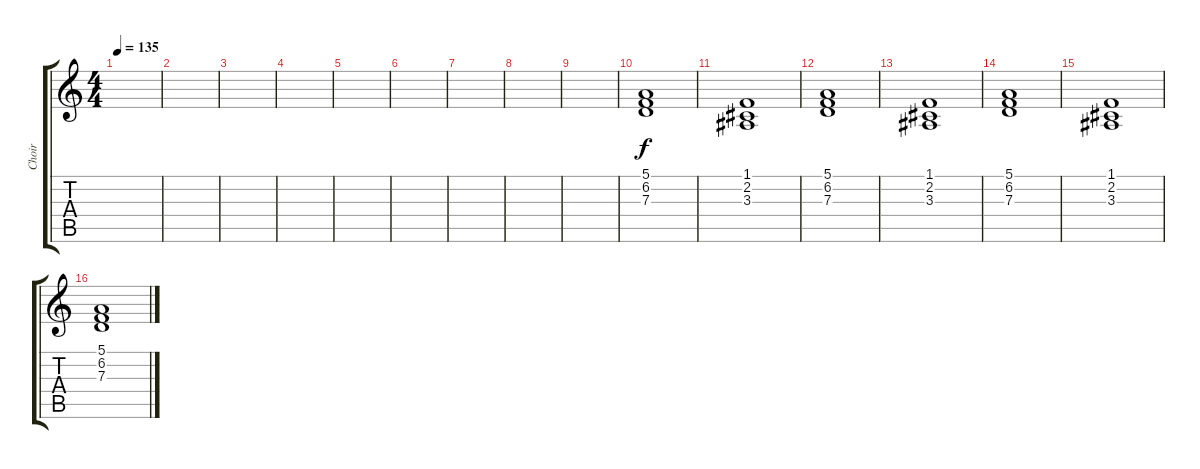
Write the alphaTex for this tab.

\track ("Choir" "Choir") {instrument choiraahs}
\staff {score tabs}
\tuning (E4 B3 G3 D3 A2 E2) {hide}
\ts (4 4)
\tempo 135
\clef g2
\ks c
|
|
|
|
|
|
|
|
|
(5.1 6.2 7.3).1 |
(1.1 2.2 3.3).1 |
(5.1 6.2 7.3).1 |
(1.1 2.2 3.3).1 |
(5.1 6.2 7.3).1 |
(1.1 2.2 3.3).1 |
(5.1 6.2 7.3).1
